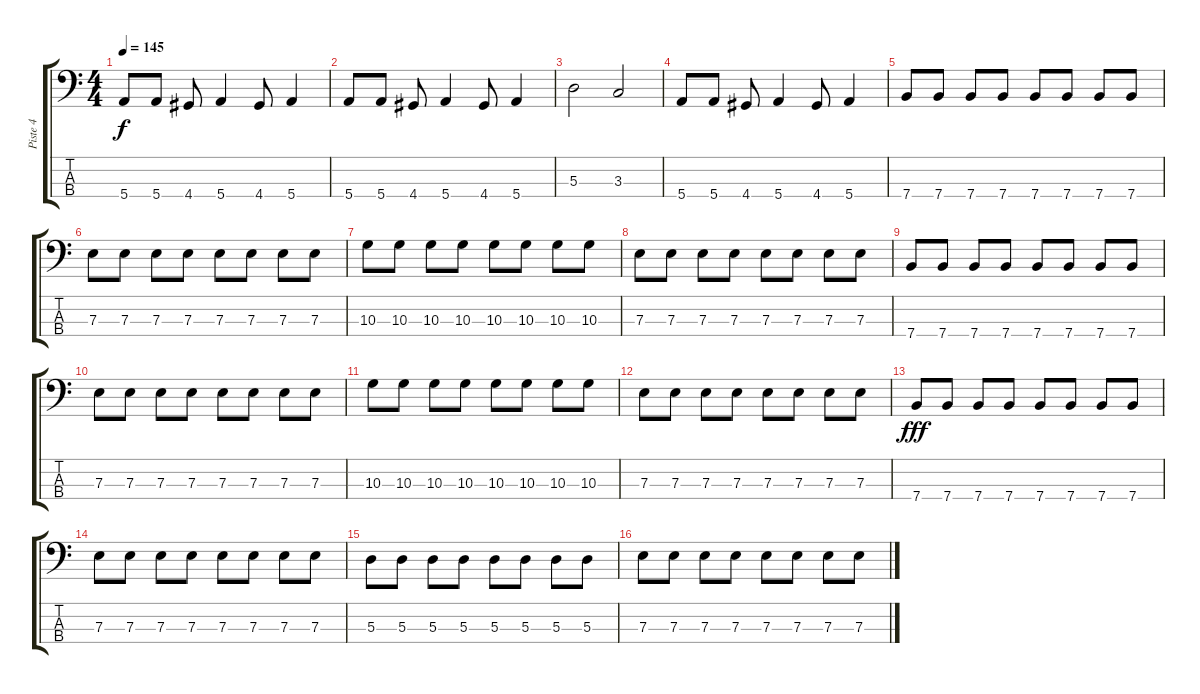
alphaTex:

\track ("Piste 4" "Piste 4") {instrument electricbassfinger}
\staff {score tabs}
\tuning (G2 D2 A1 E1) {hide}
\ts (4 4)
\tempo 145
\clef f4
\ks c
5.4.8{dy f} 5.4.8 4.4.8 5.4.4 4.4.8 5.4.4 |
5.4.8 5.4.8 4.4.8 5.4.4 4.4.8 5.4.4 |
5.3.2 3.3.2 |
5.4.8 5.4.8 4.4.8 5.4.4 4.4.8 5.4.4 |
7.4.8 7.4.8 7.4.8 7.4.8 7.4.8 7.4.8 7.4.8 7.4.8 |
7.3.8 7.3.8 7.3.8 7.3.8 7.3.8 7.3.8 7.3.8 7.3.8 |
10.3.8 10.3.8 10.3.8 10.3.8 10.3.8 10.3.8 10.3.8 10.3.8 |
7.3.8 7.3.8 7.3.8 7.3.8 7.3.8 7.3.8 7.3.8 7.3.8 |
7.4.8 7.4.8 7.4.8 7.4.8 7.4.8 7.4.8 7.4.8 7.4.8 |
7.3.8 7.3.8 7.3.8 7.3.8 7.3.8 7.3.8 7.3.8 7.3.8 |
10.3.8 10.3.8 10.3.8 10.3.8 10.3.8 10.3.8 10.3.8 10.3.8 |
7.3.8 7.3.8 7.3.8 7.3.8 7.3.8 7.3.8 7.3.8 7.3.8 |
7.4.8{dy fff} 7.4.8 7.4.8 7.4.8 7.4.8 7.4.8 7.4.8 7.4.8 |
7.3.8 7.3.8 7.3.8 7.3.8 7.3.8 7.3.8 7.3.8 7.3.8 |
5.3.8 5.3.8 5.3.8 5.3.8 5.3.8 5.3.8 5.3.8 5.3.8 |
7.3.8 7.3.8 7.3.8 7.3.8 7.3.8 7.3.8 7.3.8 7.3.8
